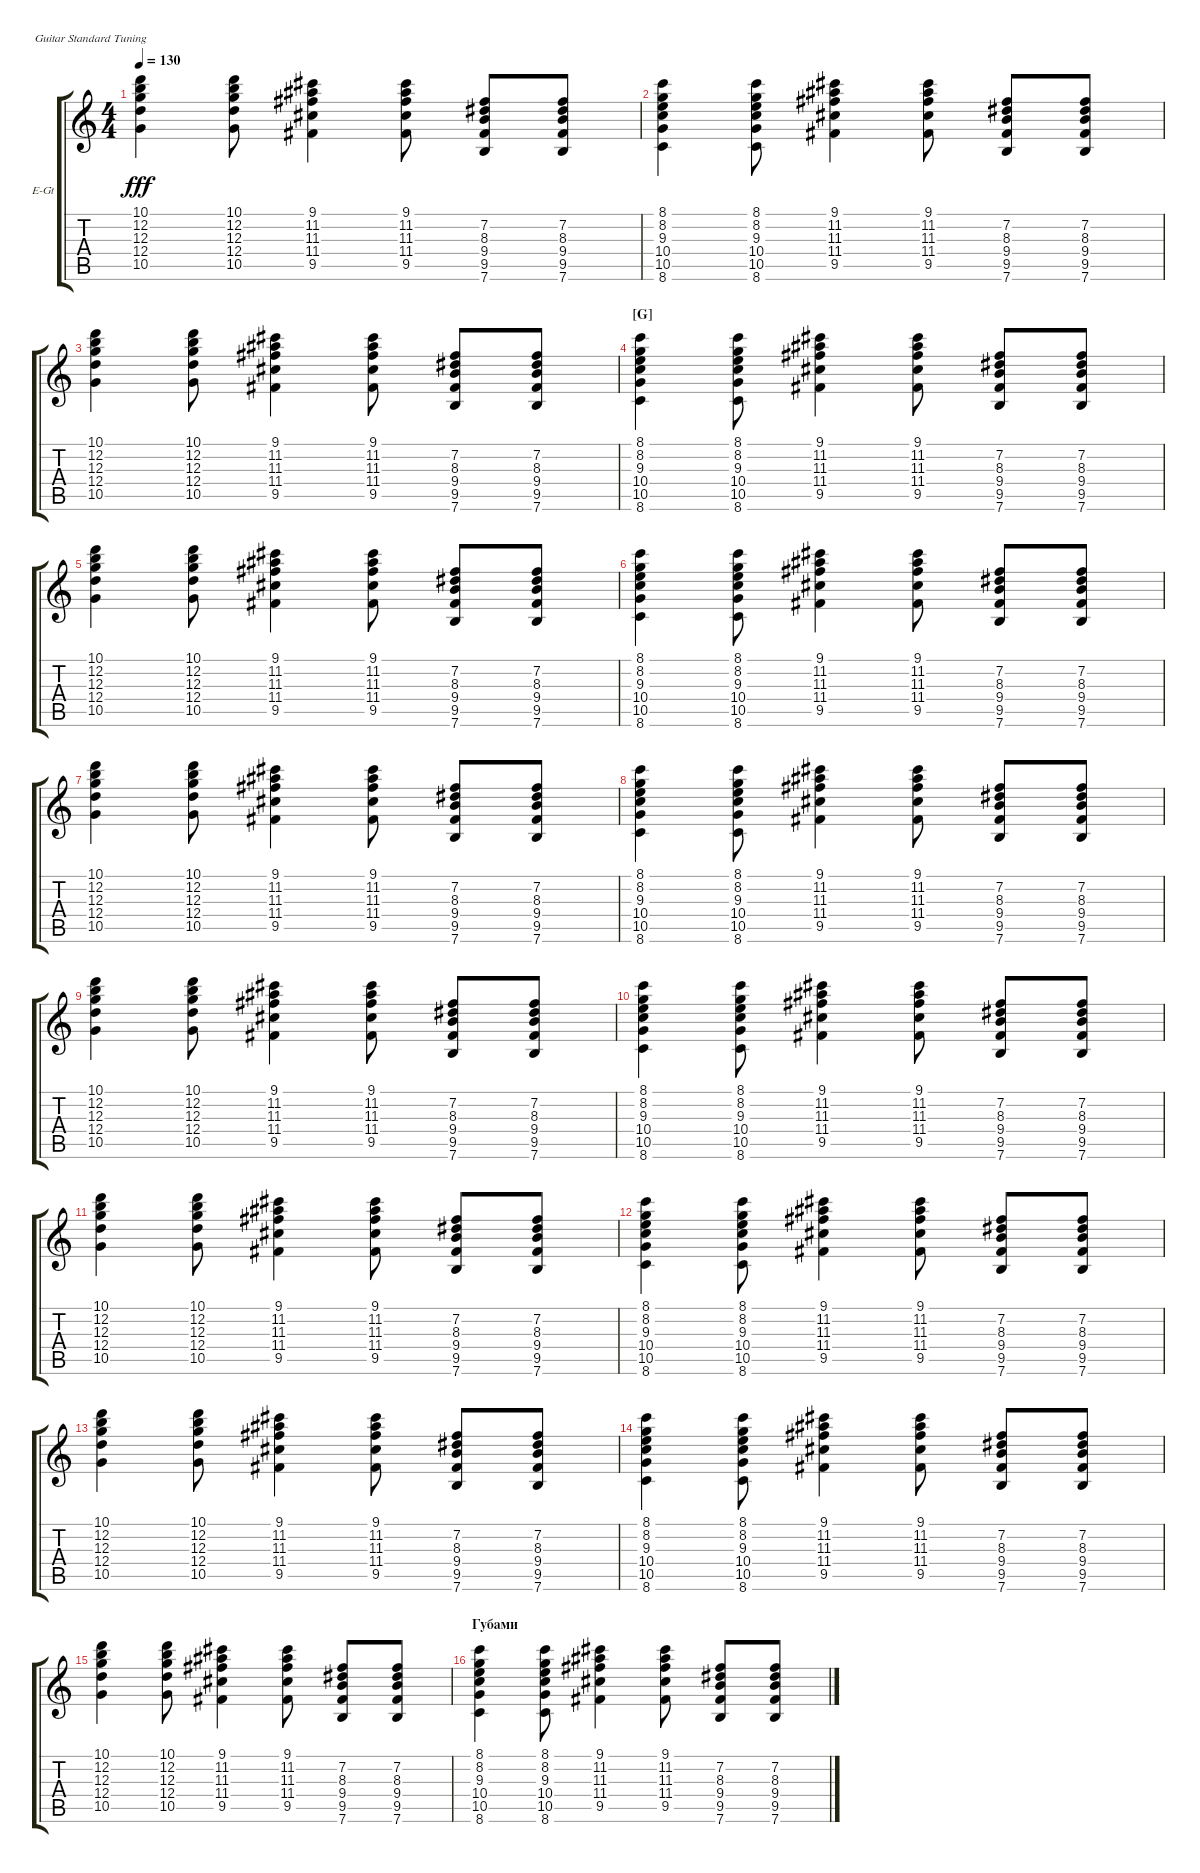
\defaultSystemsLayout 4
\bracketExtendMode groupsimilarinstruments
\firstSystemTrackNameOrientation horizontal
\otherSystemsTrackNameOrientation horizontal
\track ("Electric Guitar" "E-Gt") {instrument distortionguitar}
\staff {score tabs}
\tuning (E4 B3 G3 D3 A2 E2)
\ts (4 4)
\tempo 130
\clef g2
\ks c
(10.5 12.4 12.3 12.2 10.1).4{dy fff} (10.5 12.4 12.3 12.2 10.1).8 (9.5 11.4 11.3 11.2 9.1).4 (9.5 11.4 11.3 11.2 9.1).8 (7.6 9.5 9.4 8.3 7.2).8 (7.6 9.5 9.4 8.3 7.2).8 |
(8.6 10.5 10.4 9.3 8.2 8.1).4 (8.6 10.5 10.4 9.3 8.2 8.1).8 (9.5 11.4 11.3 11.2 9.1).4 (9.5 11.4 11.3 11.2 9.1).8 (7.6 9.5 9.4 8.3 7.2).8 (7.6 9.5 9.4 8.3 7.2).8 |
(10.5 12.4 12.3 12.2 10.1).4 (10.5 12.4 12.3 12.2 10.1).8 (9.5 11.4 11.3 11.2 9.1).4 (9.5 11.4 11.3 11.2 9.1).8 (7.6 9.5 9.4 8.3 7.2).8 (7.6 9.5 9.4 8.3 7.2).8 |
\section ("G" "")
(8.6 10.5 10.4 9.3 8.2 8.1).4 (8.6 10.5 10.4 9.3 8.2 8.1).8 (9.5 11.4 11.3 11.2 9.1).4 (9.5 11.4 11.3 11.2 9.1).8 (7.6 9.5 9.4 8.3 7.2).8 (7.6 9.5 9.4 8.3 7.2).8 |
(10.5 12.4 12.3 12.2 10.1).4 (10.5 12.4 12.3 12.2 10.1).8 (9.5 11.4 11.3 11.2 9.1).4 (9.5 11.4 11.3 11.2 9.1).8 (7.6 9.5 9.4 8.3 7.2).8 (7.6 9.5 9.4 8.3 7.2).8 |
(8.6 10.5 10.4 9.3 8.2 8.1).4 (8.6 10.5 10.4 9.3 8.2 8.1).8 (9.5 11.4 11.3 11.2 9.1).4 (9.5 11.4 11.3 11.2 9.1).8 (7.6 9.5 9.4 8.3 7.2).8 (7.6 9.5 9.4 8.3 7.2).8 |
(10.5 12.4 12.3 12.2 10.1).4 (10.5 12.4 12.3 12.2 10.1).8 (9.5 11.4 11.3 11.2 9.1).4 (9.5 11.4 11.3 11.2 9.1).8 (7.6 9.5 9.4 8.3 7.2).8 (7.6 9.5 9.4 8.3 7.2).8 |
(8.6 10.5 10.4 9.3 8.2 8.1).4 (8.6 10.5 10.4 9.3 8.2 8.1).8 (9.5 11.4 11.3 11.2 9.1).4 (9.5 11.4 11.3 11.2 9.1).8 (7.6 9.5 9.4 8.3 7.2).8 (7.6 9.5 9.4 8.3 7.2).8 |
(10.5 12.4 12.3 12.2 10.1).4 (10.5 12.4 12.3 12.2 10.1).8 (9.5 11.4 11.3 11.2 9.1).4 (9.5 11.4 11.3 11.2 9.1).8 (7.6 9.5 9.4 8.3 7.2).8 (7.6 9.5 9.4 8.3 7.2).8 |
(8.6 10.5 10.4 9.3 8.2 8.1).4 (8.6 10.5 10.4 9.3 8.2 8.1).8 (9.5 11.4 11.3 11.2 9.1).4 (9.5 11.4 11.3 11.2 9.1).8 (7.6 9.5 9.4 8.3 7.2).8 (7.6 9.5 9.4 8.3 7.2).8 |
(10.5 12.4 12.3 12.2 10.1).4 (10.5 12.4 12.3 12.2 10.1).8 (9.5 11.4 11.3 11.2 9.1).4 (9.5 11.4 11.3 11.2 9.1).8 (7.6 9.5 9.4 8.3 7.2).8 (7.6 9.5 9.4 8.3 7.2).8 |
(8.6 10.5 10.4 9.3 8.2 8.1).4 (8.6 10.5 10.4 9.3 8.2 8.1).8 (9.5 11.4 11.3 11.2 9.1).4 (9.5 11.4 11.3 11.2 9.1).8 (7.6 9.5 9.4 8.3 7.2).8 (7.6 9.5 9.4 8.3 7.2).8 |
(10.5 12.4 12.3 12.2 10.1).4 (10.5 12.4 12.3 12.2 10.1).8 (9.5 11.4 11.3 11.2 9.1).4 (9.5 11.4 11.3 11.2 9.1).8 (7.6 9.5 9.4 8.3 7.2).8 (7.6 9.5 9.4 8.3 7.2).8 |
(8.6 10.5 10.4 9.3 8.2 8.1).4 (8.6 10.5 10.4 9.3 8.2 8.1).8 (9.5 11.4 11.3 11.2 9.1).4 (9.5 11.4 11.3 11.2 9.1).8 (7.6 9.5 9.4 8.3 7.2).8 (7.6 9.5 9.4 8.3 7.2).8 |
(10.5 12.4 12.3 12.2 10.1).4 (10.5 12.4 12.3 12.2 10.1).8 (9.5 11.4 11.3 11.2 9.1).4 (9.5 11.4 11.3 11.2 9.1).8 (7.6 9.5 9.4 8.3 7.2).8 (7.6 9.5 9.4 8.3 7.2).8 |
\section ("" "Губами")
(8.6 10.5 10.4 9.3 8.2 8.1).4 (8.6 10.5 10.4 9.3 8.2 8.1).8 (9.5 11.4 11.3 11.2 9.1).4 (9.5 11.4 11.3 11.2 9.1).8 (7.6 9.5 9.4 8.3 7.2).8 (7.6 9.5 9.4 8.3 7.2).8
